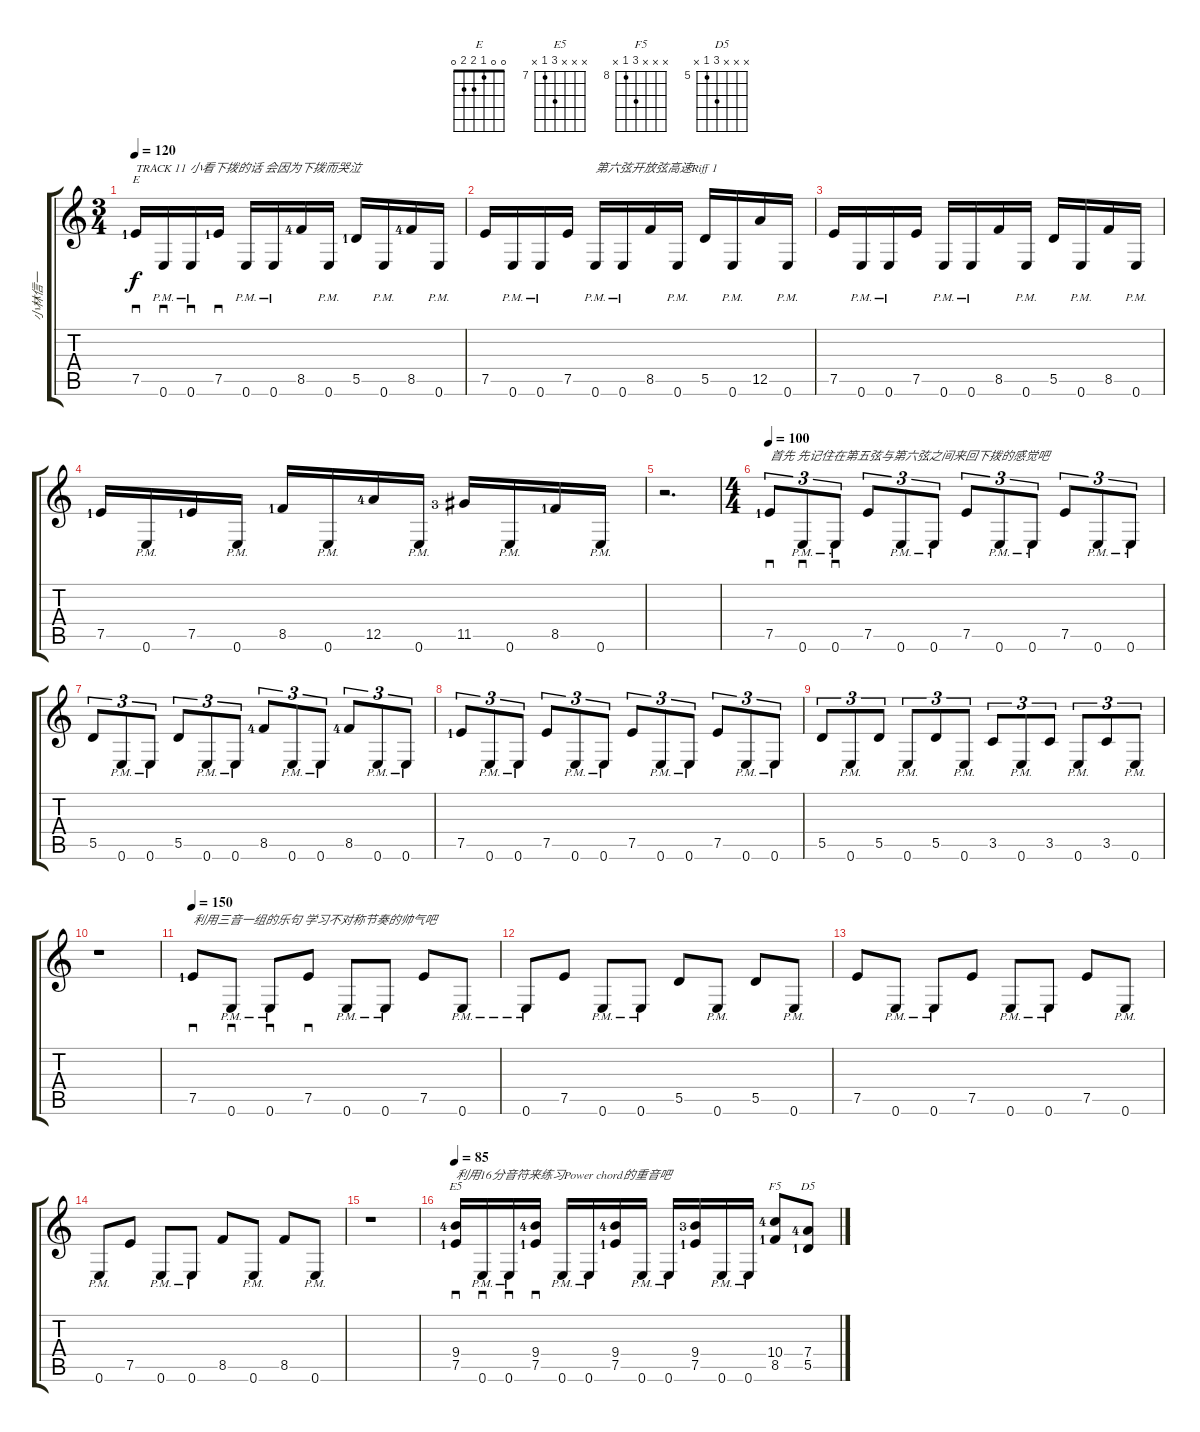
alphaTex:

\track ("小林信一" "小林信一") {instrument overdrivenguitar}
\staff {score tabs}
\tuning (E4 B3 G3 D3 A2 E2) {hide}
\chord ("E" 0 0 1 2 2 0)
\chord ("E5" x x x 9 7 x) {firstfret 7}
\chord ("F5" x x x 10 8 x) {firstfret 8}
\chord ("D5" x x x 7 5 x) {firstfret 5}
\ts (3 4)
\tempo 120
\tempo 100
\tempo 120
\clef g2
\ks c
7.5{lf 2}.16{sd ch "E" txt "TRACK 11 小看下拨的话 会因为下拨而哭泣" dy f instrument overdrivenguitar} 0.6{pm}.16{sd} 0.6{pm}.16{sd} 7.5{lf 2}.16{sd} 0.6{pm}.16 0.6{pm}.16 8.5{lf 5}.16 0.6{pm}.16 5.5{lf 2}.16 0.6{pm}.16 8.5{lf 5}.16 0.6{pm}.16 |
7.5.16 0.6{pm}.16 0.6{pm}.16 7.5.16 0.6{pm}.16{txt "第六弦开放弦高速Riff 1"} 0.6{pm}.16 8.5.16 0.6{pm}.16 5.5.16 0.6{pm}.16 12.5.16 0.6{pm}.16 |
7.5.16 0.6{pm}.16 0.6{pm}.16 7.5.16 0.6{pm}.16 0.6{pm}.16 8.5.16 0.6{pm}.16 5.5.16 0.6{pm}.16 8.5.16 0.6{pm}.16 |
7.5{lf 2}.16 0.6{pm}.16 7.5{lf 2}.16 0.6{pm}.16 8.5{lf 2}.16 0.6{pm}.16 12.5{lf 5}.16 0.6{pm}.16 11.5{lf 4}.16 0.6{pm}.16 8.5{lf 2}.16 0.6{pm}.16 |
r.2{d} |
\ts (4 4)
\tempo 100
7.5{lf 2}.8{sd tu (3 2) txt "首先 先记住在第五弦与第六弦之间来回下拨的感觉吧"} 0.6{pm}.8{sd tu (3 2)} 0.6{pm}.8{sd tu (3 2)} 7.5.8{tu (3 2)} 0.6{pm}.8{tu (3 2)} 0.6{pm}.8{tu (3 2)} 7.5.8{tu (3 2)} 0.6{pm}.8{tu (3 2)} 0.6{pm}.8{tu (3 2)} 7.5.8{tu (3 2)} 0.6{pm}.8{tu (3 2)} 0.6{pm}.8{tu (3 2)} |
5.5.8{tu (3 2)} 0.6{pm}.8{tu (3 2)} 0.6{pm}.8{tu (3 2)} 5.5.8{tu (3 2)} 0.6{pm}.8{tu (3 2)} 0.6{pm}.8{tu (3 2)} 8.5{lf 5}.8{tu (3 2)} 0.6{pm}.8{tu (3 2)} 0.6{pm}.8{tu (3 2)} 8.5{lf 5}.8{tu (3 2)} 0.6{pm}.8{tu (3 2)} 0.6{pm}.8{tu (3 2)} |
7.5{lf 2}.8{tu (3 2)} 0.6{pm}.8{tu (3 2)} 0.6{pm}.8{tu (3 2)} 7.5.8{tu (3 2)} 0.6{pm}.8{tu (3 2)} 0.6{pm}.8{tu (3 2)} 7.5.8{tu (3 2)} 0.6{pm}.8{tu (3 2)} 0.6{pm}.8{tu (3 2)} 7.5.8{tu (3 2)} 0.6{pm}.8{tu (3 2)} 0.6{pm}.8{tu (3 2)} |
5.5.8{tu (3 2)} 0.6{pm}.8{tu (3 2)} 5.5.8{tu (3 2)} 0.6{pm}.8{tu (3 2)} 5.5.8{tu (3 2)} 0.6{pm}.8{tu (3 2)} 3.5.8{tu (3 2)} 0.6{pm}.8{tu (3 2)} 3.5.8{tu (3 2)} 0.6{pm}.8{tu (3 2)} 3.5.8{tu (3 2)} 0.6{pm}.8{tu (3 2)} |
r.1 |
\tempo 150
7.5{lf 2}.8{sd txt "利用三音一组的乐句 学习不对称节奏的帅气吧"} 0.6{pm}.8{sd} 0.6{pm}.8{sd} 7.5.8{sd} 0.6{pm}.8 0.6{pm}.8 7.5.8 0.6{pm}.8 |
0.6{pm}.8 7.5.8 0.6{pm}.8 0.6{pm}.8 5.5.8 0.6{pm}.8 5.5.8 0.6{pm}.8 |
7.5.8 0.6{pm}.8 0.6{pm}.8 7.5.8 0.6{pm}.8 0.6{pm}.8 7.5.8 0.6{pm}.8 |
0.6{pm}.8 7.5.8 0.6{pm}.8 0.6{pm}.8 8.5.8 0.6{pm}.8 8.5.8 0.6{pm}.8 |
r.1 |
\tempo 85
(9.4{lf 5} 7.5{lf 2}).16{sd ch "E5" txt "利用16分音符来练习Power chord的重音吧"} 0.6{pm}.16{sd} 0.6{pm}.16{sd} (9.4{lf 5} 7.5{lf 2}).16{sd} 0.6{pm}.16 0.6{pm}.16 (9.4{lf 5} 7.5{lf 2}).16 0.6{pm}.16 0.6{pm}.16 (9.4{lf 4} 7.5{lf 2}).16 0.6{pm}.16 0.6{pm}.16 (10.4{lf 5} 8.5{lf 2}).8{ch "F5"} (7.4{lf 5} 5.5{lf 2}).8{ch "D5"}
